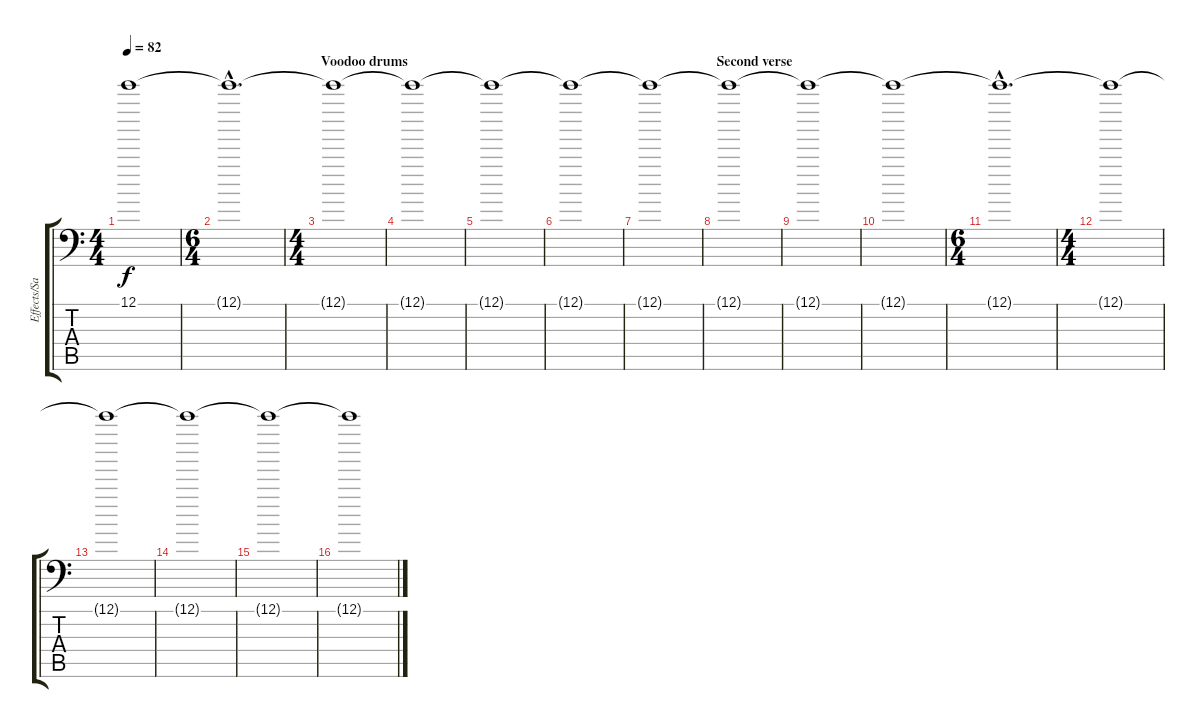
\track ("Effects/Samples" "Effects/Sa") {instrument lead3calliope}
\staff {score tabs}
\tuning (E7 B6 G5 D1 A0 E0) {hide}
\ts (4 4)
\tempo 82
\clef f4
\ks c
12.1{t}.1{dy f} |
\ts (6 4)
12.1{hac t}.1{d} |
\ts (4 4)
\section ("" "Voodoo drums")
12.1{t}.1 |
12.1{t}.1 |
12.1{t}.1 |
12.1{t}.1 |
12.1{t}.1 |
\section ("" "Second verse")
12.1{t}.1 |
12.1{t}.1 |
12.1{t}.1 |
\ts (6 4)
12.1{hac t}.1{d} |
\ts (4 4)
12.1{t}.1 |
12.1{t}.1 |
12.1{t}.1 |
12.1{t}.1 |
12.1{t}.1
